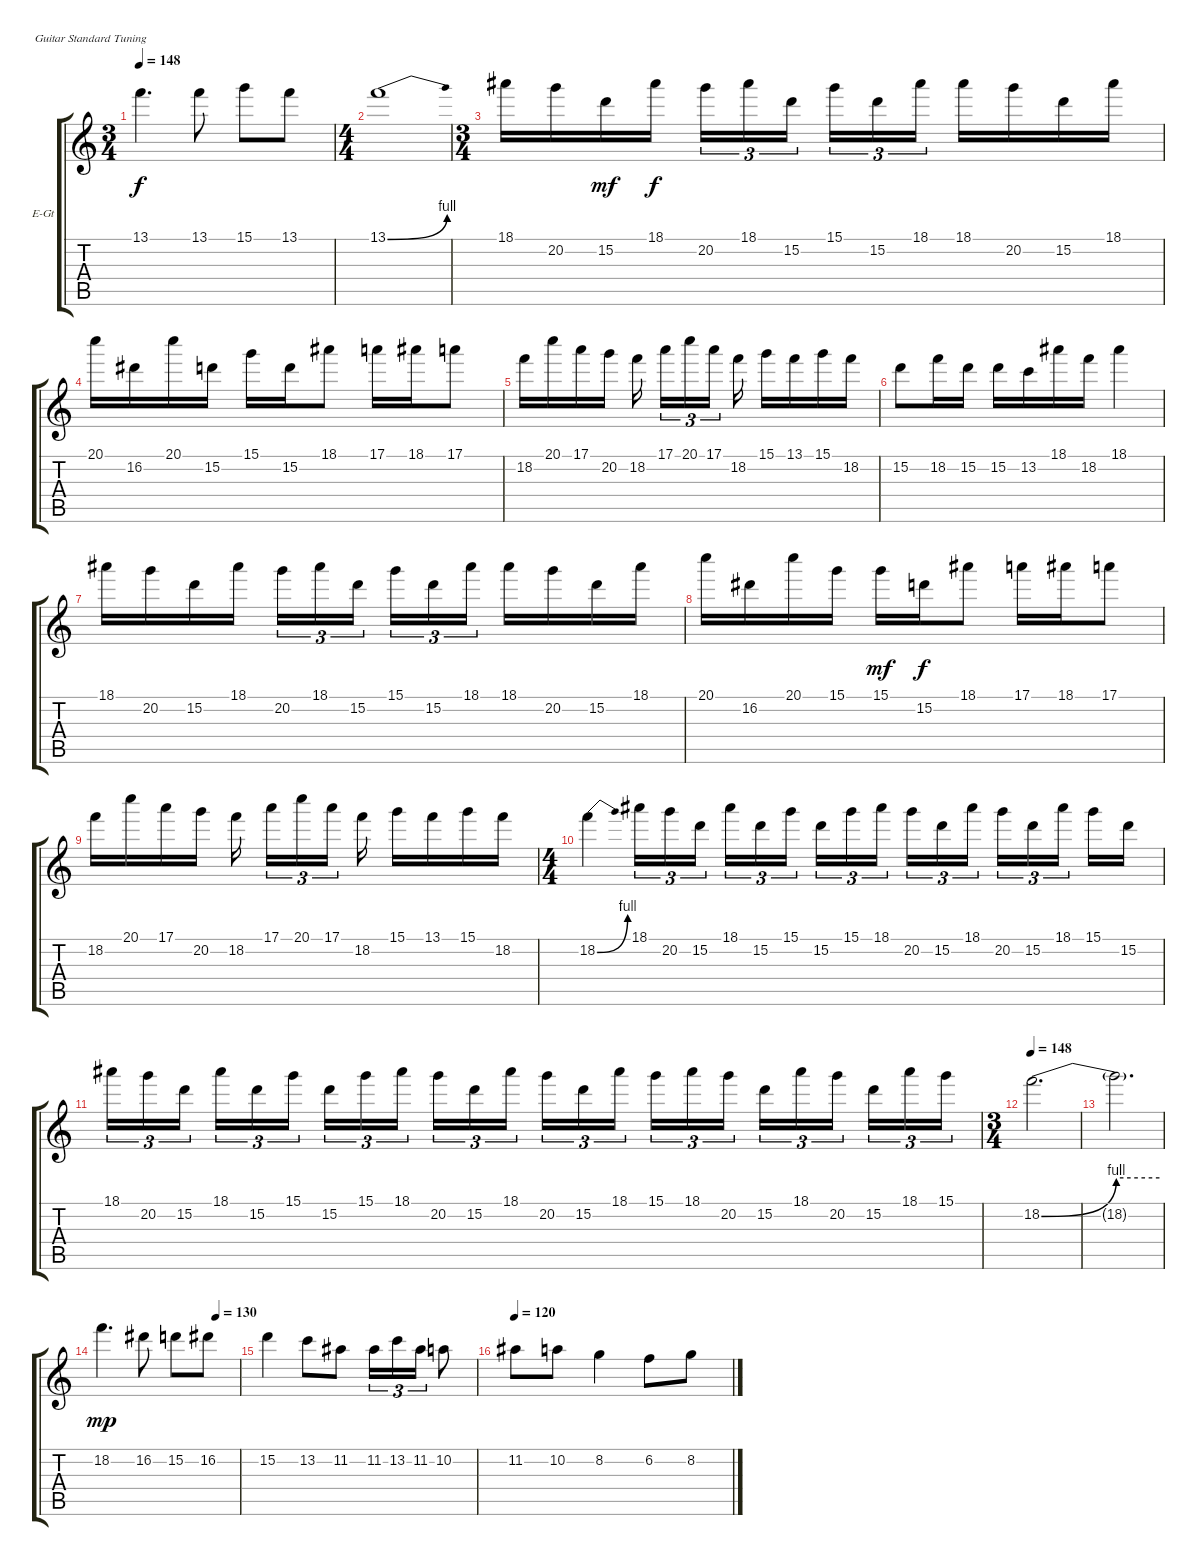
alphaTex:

\bracketExtendMode groupsimilarinstruments
\firstSystemTrackNameOrientation horizontal
\otherSystemsTrackNameOrientation horizontal
\track ("Lead Guitar" "E-Gt") {instrument distortionguitar}
\staff {score tabs}
\tuning (E4 B3 G3 D3 A2 E2)
\ts (3 4)
\tempo 148
\clef g2
\ks c
13.1.4{d dy f} 13.1.8 15.1.8 13.1.8 |
\ts (4 4)
\beaming (8 2 2 2 2)
13.1{be (bend 0 0 60 4)}.1 |
\ts (3 4)
\beaming (8 2 2 2)
18.1.16 20.2.16 15.2.16{dy mf} 18.1.16{dy f} 20.2.16{tu (3 2)} 18.1.16{tu (3 2)} 15.2.16{tu (3 2)} 15.1.16{tu (3 2)} 15.2.16{tu (3 2)} 18.1.16{tu (3 2)} 18.1.16 20.2.16 15.2.16 18.1.16 |
20.1.16 16.2.16 20.1.16 15.2.16 15.1.16 15.2.16 18.1.8 17.1.16 18.1.16 17.1.8 |
18.2.16 20.1.16 17.1.16 20.2.16 18.2.16 17.1.16{tu (3 2)} 20.1.16{tu (3 2)} 17.1.16{tu (3 2)} 18.2.16 15.1.16 13.1.16 15.1.16 18.2.16 |
15.2.8 18.2.16 15.2.16 15.2.16 13.2.16 18.1.16 18.2.16 18.1.4 |
18.1.16 20.2.16 15.2.16 18.1.16 20.2.16{tu (3 2)} 18.1.16{tu (3 2)} 15.2.16{tu (3 2)} 15.1.16{tu (3 2)} 15.2.16{tu (3 2)} 18.1.16{tu (3 2)} 18.1.16 20.2.16 15.2.16 18.1.16 |
20.1.16 16.2.16 20.1.16 15.1.16 15.1.16{dy mf} 15.2.16{dy f} 18.1.8 17.1.16 18.1.16 17.1.8 |
18.2.16 20.1.16 17.1.16 20.2.16 18.2.16 17.1.16{tu (3 2)} 20.1.16{tu (3 2)} 17.1.16{tu (3 2)} 18.2.16 15.1.16 13.1.16 15.1.16 18.2.16 |
\ts (4 4)
\beaming (8 2 2 2 2)
18.2{be (bend 0 0 60 4)}.4 18.1.16{tu (3 2)} 20.2.16{tu (3 2)} 15.2.16{tu (3 2)} 18.1.16{tu (3 2)} 15.2.16{tu (3 2)} 15.1.16{tu (3 2)} 15.2.16{tu (3 2)} 15.1.16{tu (3 2)} 18.1.16{tu (3 2)} 20.2.16{tu (3 2)} 15.2.16{tu (3 2)} 18.1.16{tu (3 2)} 20.2.16{tu (3 2)} 15.2.16{tu (3 2)} 18.1.16{tu (3 2)} 15.1.16 15.2.16 |
18.1.16{tu (3 2)} 20.2.16{tu (3 2)} 15.2.16{tu (3 2)} 18.1.16{tu (3 2)} 15.2.16{tu (3 2)} 15.1.16{tu (3 2)} 15.2.16{tu (3 2)} 15.1.16{tu (3 2)} 18.1.16{tu (3 2)} 20.2.16{tu (3 2)} 15.2.16{tu (3 2)} 18.1.16{tu (3 2)} 20.2.16{tu (3 2)} 15.2.16{tu (3 2)} 18.1.16{tu (3 2)} 15.1.16{tu (3 2)} 18.1.16{tu (3 2)} 20.2.16{tu (3 2)} 15.2.16{tu (3 2)} 18.1.16{tu (3 2)} 20.2.16{tu (3 2)} 15.2.16{tu (3 2)} 18.1.16{tu (3 2)} 15.1.16{tu (3 2)} |
\ts (3 4)
\beaming (8 2 2 2)
\tempo 148
18.2{be (bend 0 0 60 4)}.2{d} |
18.2{be (hold 0 4 60 4) t}.2{d} |
\tempo (130 0.833333)
18.2.4{d dy mp} 16.2.8 15.2.8 16.2.8 |
15.2.4 13.2.8 11.2.8 11.2.16{tu (3 2)} 13.2.16{tu (3 2)} 11.2.16{tu (3 2)} 10.2.8 |
\tempo 120
11.2.8 10.2.8 8.2.4 6.2.8 8.2.8
